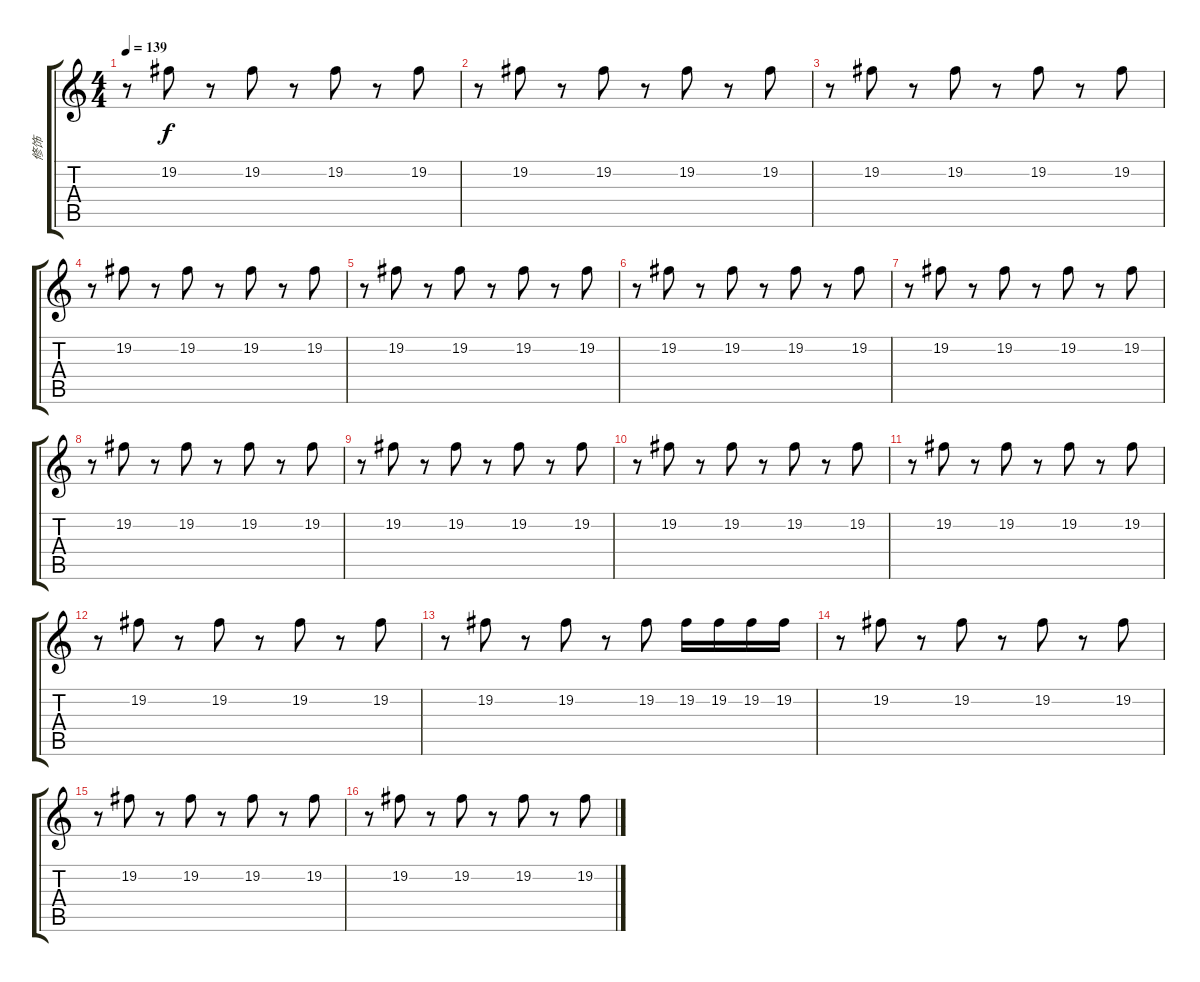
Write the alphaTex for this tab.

\track ("修饰" "修饰") {instrument gunshot}
\staff {score tabs}
\tuning (E4 B3 G3 D3 A2 E2) {hide}
\ts (4 4)
\tempo 139
\clef g2
\ks c
r.8{dy f} 19.2.8 r.8 19.2.8 r.8 19.2.8 r.8 19.2.8 |
r.8 19.2.8 r.8 19.2.8 r.8 19.2.8 r.8 19.2.8 |
r.8 19.2.8 r.8 19.2.8 r.8 19.2.8 r.8 19.2.8 |
r.8 19.2.8 r.8 19.2.8 r.8 19.2.8 r.8 19.2.8 |
r.8 19.2.8 r.8 19.2.8 r.8 19.2.8 r.8 19.2.8 |
r.8 19.2.8 r.8 19.2.8 r.8 19.2.8 r.8 19.2.8 |
r.8 19.2.8 r.8 19.2.8 r.8 19.2.8 r.8 19.2.8 |
r.8 19.2.8 r.8 19.2.8 r.8 19.2.8 r.8 19.2.8 |
r.8 19.2.8 r.8 19.2.8 r.8 19.2.8 r.8 19.2.8 |
r.8 19.2.8 r.8 19.2.8 r.8 19.2.8 r.8 19.2.8 |
r.8 19.2.8 r.8 19.2.8 r.8 19.2.8 r.8 19.2.8 |
r.8 19.2.8 r.8 19.2.8 r.8 19.2.8 r.8 19.2.8 |
r.8 19.2.8 r.8 19.2.8 r.8 19.2.8 19.2.16 19.2.16 19.2.16 19.2.16 |
r.8 19.2.8 r.8 19.2.8 r.8 19.2.8 r.8 19.2.8 |
r.8 19.2.8 r.8 19.2.8 r.8 19.2.8 r.8 19.2.8 |
r.8 19.2.8 r.8 19.2.8 r.8 19.2.8 r.8 19.2.8
